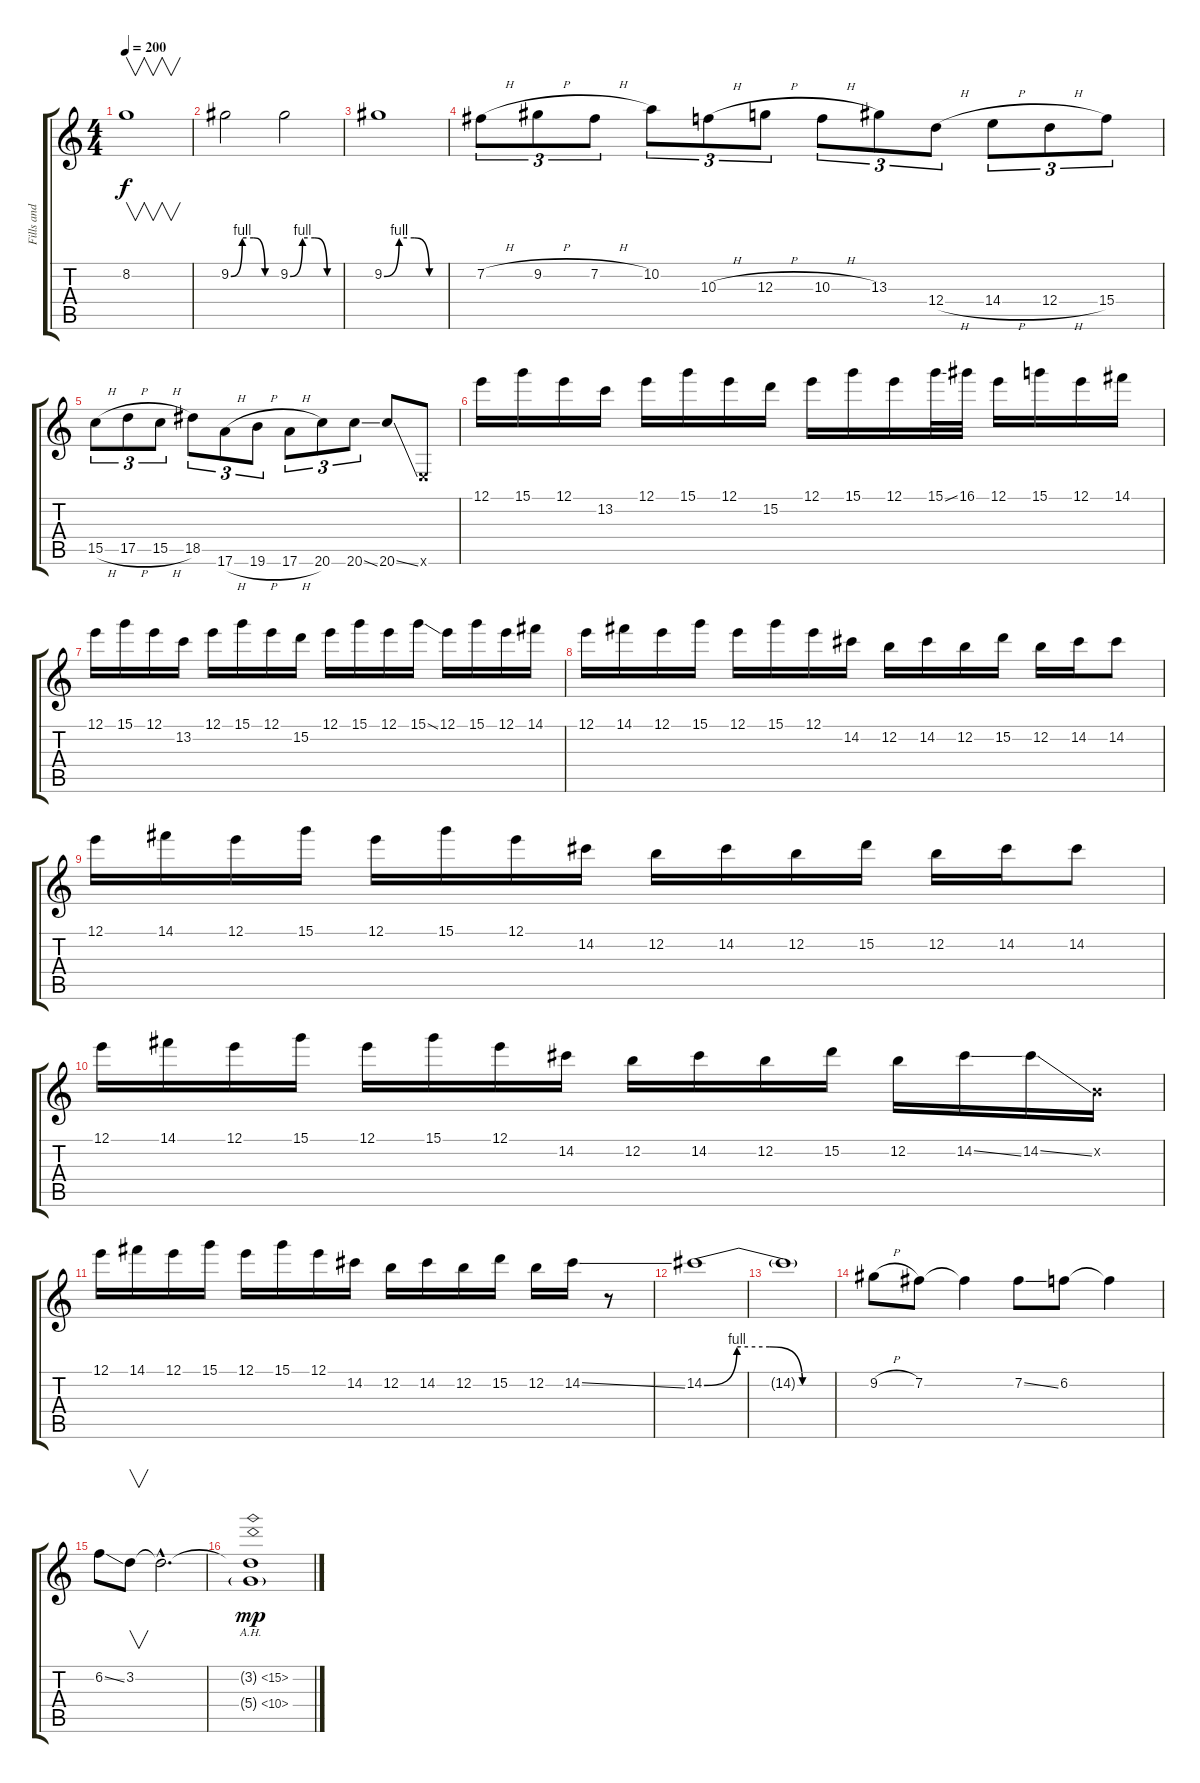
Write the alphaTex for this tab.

\track ("Fills and solos" "Fills and ") {instrument overdrivenguitar}
\staff {score tabs}
\tuning (E4 B3 G3 D3 A2 E2) {hide}
\ts (4 4)
\tempo 200
\clef g2
\ks c
8.2.1{v dy f} |
9.2{be (custom 0 0 15 4 30 4 45 0 60 0)}.2 9.2{be (custom 0 0 15 4 30 4 45 0 60 0)}.2 |
9.2{be (custom 0 0 15 4 30 4 45 0 60 0)}.1 |
7.2{h}.8{tu (3 2)} 9.2{h}.8{tu (3 2)} 7.2{h}.8{tu (3 2)} 10.2.8{tu (3 2)} 10.3{h}.8{tu (3 2)} 12.3{h}.8{tu (3 2)} 10.3{h}.8{tu (3 2)} 13.3.8{tu (3 2)} 12.4{h}.8{tu (3 2)} 14.4{h}.8{tu (3 2)} 12.4{h}.8{tu (3 2)} 15.4.8{tu (3 2)} |
15.5{h}.8{tu (3 2)} 17.5{h}.8{tu (3 2)} 15.5{h}.8{tu (3 2)} 18.5.8{tu (3 2)} 17.6{h}.8{tu (3 2)} 19.6{h}.8{tu (3 2)} 17.6{h}.8{tu (3 2)} 20.6.8{tu (3 2)} 20.6{ss}.8{tu (3 2)} 20.6{ss}.8 0.6{x}.8 |
12.1.16 15.1.16 12.1.16 13.2.16 12.1.16 15.1.16 12.1.16 15.2.16 12.1.16 15.1.16 12.1.16 15.1{ss}.32 16.1.32 12.1.16 15.1.16 12.1.16 14.1.16 |
12.1.16 15.1.16 12.1.16 13.2.16 12.1.16 15.1.16 12.1.16 15.2.16 12.1.16 15.1.16 12.1.16 15.1{ss}.16 12.1.16 15.1.16 12.1.16 14.1.16 |
12.1.16 14.1.16 12.1.16 15.1.16 12.1.16 15.1.16 12.1.16 14.2.16 12.2.16 14.2.16 12.2.16 15.2.16 12.2.16 14.2.16 14.2.8 |
12.1.16 14.1.16 12.1.16 15.1.16 12.1.16 15.1.16 12.1.16 14.2.16 12.2.16 14.2.16 12.2.16 15.2.16 12.2.16 14.2.16 14.2.8 |
12.1.16 14.1.16 12.1.16 15.1.16 12.1.16 15.1.16 12.1.16 14.2.16 12.2.16 14.2.16 12.2.16 15.2.16 12.2.16 14.2{ss}.16 14.2{ss}.16 0.2{x}.16 |
12.1.16 14.1.16 12.1.16 15.1.16 12.1.16 15.1.16 12.1.16 14.2.16 12.2.16 14.2.16 12.2.16 15.2.16 12.2.16 14.2{ss}.16 r.8 |
14.2{be (custom 0 0 15 4 30 4 45 0 60 0)}.1 |
14.2{t}.1 |
9.2{h}.8 7.2.8 7.2{t}.4 7.2{ss}.8 6.2.8 6.2{t}.4 |
6.2{ss}.8 3.2.8{v} 3.2{hac t}.2{d} |
(3.2{ah 12 t} 5.4{ah 5 g}).1{dy mp}
